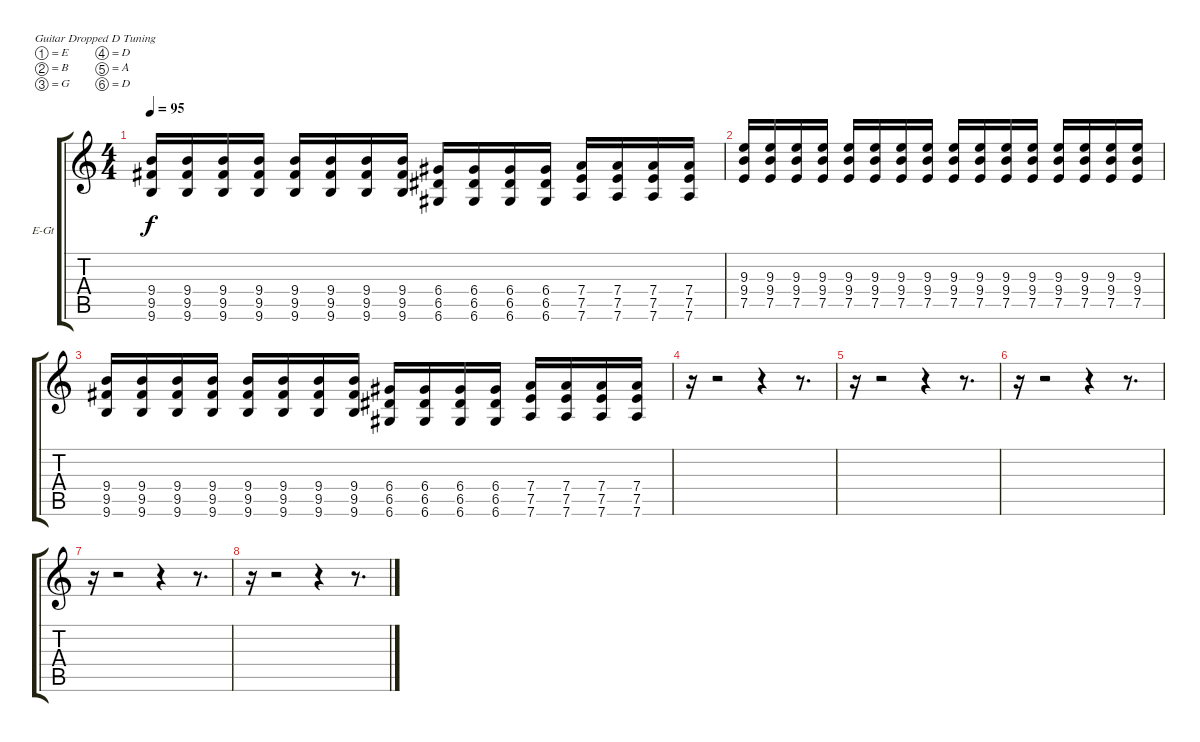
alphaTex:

\bracketExtendMode groupsimilarinstruments
\firstSystemTrackNameOrientation horizontal
\otherSystemsTrackNameOrientation horizontal
\track ("Guitar 2" "E-Gt") {instrument distortionguitar}
\staff {score tabs}
\tuning (E4 B3 G3 D3 A2 D2)
\ts (4 4)
\tempo 95
\clef g2
\ks c
(9.4 9.5 9.6).16{dy f} (9.4 9.5 9.6).16 (9.4 9.5 9.6).16 (9.4 9.5 9.6).16 (9.4 9.5 9.6).16 (9.4 9.5 9.6).16 (9.4 9.5 9.6).16 (9.4 9.5 9.6).16 (6.4 6.5 6.6).16 (6.4 6.5 6.6).16 (6.4 6.5 6.6).16 (6.4 6.5 6.6).16 (7.4 7.5 7.6).16 (7.4 7.5 7.6).16 (7.4 7.5 7.6).16 (7.4 7.5 7.6).16 |
(9.3 9.4 7.5).16 (9.3 9.4 7.5).16 (9.3 9.4 7.5).16 (9.3 9.4 7.5).16 (9.3 9.4 7.5).16 (9.3 9.4 7.5).16 (9.3 9.4 7.5).16 (9.3 9.4 7.5).16 (9.3 9.4 7.5).16 (9.3 9.4 7.5).16 (9.3 9.4 7.5).16 (9.3 9.4 7.5).16 (9.3 9.4 7.5).16 (9.3 9.4 7.5).16 (9.3 9.4 7.5).16 (9.3 9.4 7.5).16 |
(9.4 9.5 9.6).16 (9.4 9.5 9.6).16 (9.4 9.5 9.6).16 (9.4 9.5 9.6).16 (9.4 9.5 9.6).16 (9.4 9.5 9.6).16 (9.4 9.5 9.6).16 (9.4 9.5 9.6).16 (6.4 6.5 6.6).16 (6.4 6.5 6.6).16 (6.4 6.5 6.6).16 (6.4 6.5 6.6).16 (7.4 7.5 7.6).16 (7.4 7.5 7.6).16 (7.4 7.5 7.6).16 (7.4 7.5 7.6).16 |
r.16 r.2 r.4 r.8{d} |
r.16 r.2 r.4 r.8{d} |
r.16 r.2 r.4 r.8{d} |
r.16 r.2 r.4 r.8{d} |
r.16 r.2 r.4 r.8{d}
